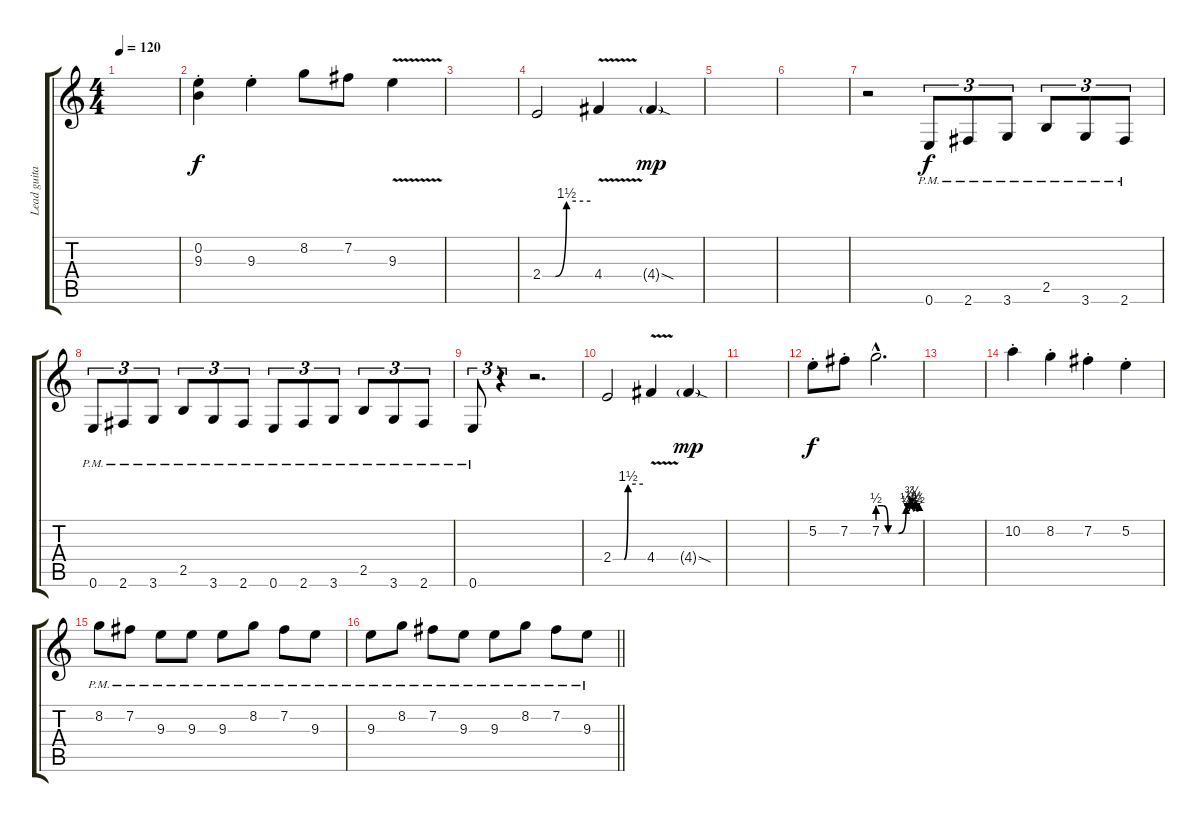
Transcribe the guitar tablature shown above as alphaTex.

\track ("Lead guitar" "Lead guita") {instrument distortionguitar}
\staff {score tabs}
\tuning (E4 B3 G3 D3 A2 E2) {hide}
\ts (4 4)
\section ("" "")
\tempo 120
\clef g2
\ks c
|
(0.2{st} 9.3{st}).4 9.3{st}.4 8.2.8 7.2.8 9.3{v}.4 |
|
2.4{be (custom 0 0 16 0 30 6 60 6)}.2 4.4{v}.4 4.4{sod g}.4{dy mp} |
|
|
r.2 0.6{pm}.8{tu (3 2) dy f} 2.6{pm}.8{tu (3 2)} 3.6{pm}.8{tu (3 2)} 2.5{pm}.8{tu (3 2)} 3.6{pm}.8{tu (3 2)} 2.6{pm}.8{tu (3 2)} |
0.6{pm}.8{tu (3 2)} 2.6{pm}.8{tu (3 2)} 3.6{pm}.8{tu (3 2)} 2.5{pm}.8{tu (3 2)} 3.6{pm}.8{tu (3 2)} 2.6{pm}.8{tu (3 2)} 0.6{pm}.8{tu (3 2)} 2.6{pm}.8{tu (3 2)} 3.6{pm}.8{tu (3 2)} 2.5{pm}.8{tu (3 2)} 3.6{pm}.8{tu (3 2)} 2.6{pm}.8{tu (3 2)} |
0.6{pm}.8{tu (3 2)} r.4{tu (3 2)} r.2{d} |
2.4{be (custom 0 0 9 0 22 0 30 6 60 6)}.2 4.4{v}.4 4.4{sod g}.4{dy mp} |
|
5.2{st}.8{dy f} 7.2{st}.8 7.2{be (custom 0 2 8 2 15 0 30 0 41 2 43 1 47 3 49 2 51 1 54 3 56 1 60 2) hac}.2{d} |
|
10.2{st}.4 8.2{st}.4 7.2{st}.4 5.2{st}.4 |
8.2{pm}.8 7.2{pm}.8 9.3{pm}.8 9.3{pm}.8 9.3{pm}.8 8.2{pm}.8 7.2{pm}.8 9.3{pm}.8 |
\barLineRight lightlight
9.3{pm}.8 8.2{pm}.8 7.2{pm}.8 9.3{pm}.8 9.3{pm}.8 8.2{pm}.8 7.2{pm}.8 9.3{pm}.8
